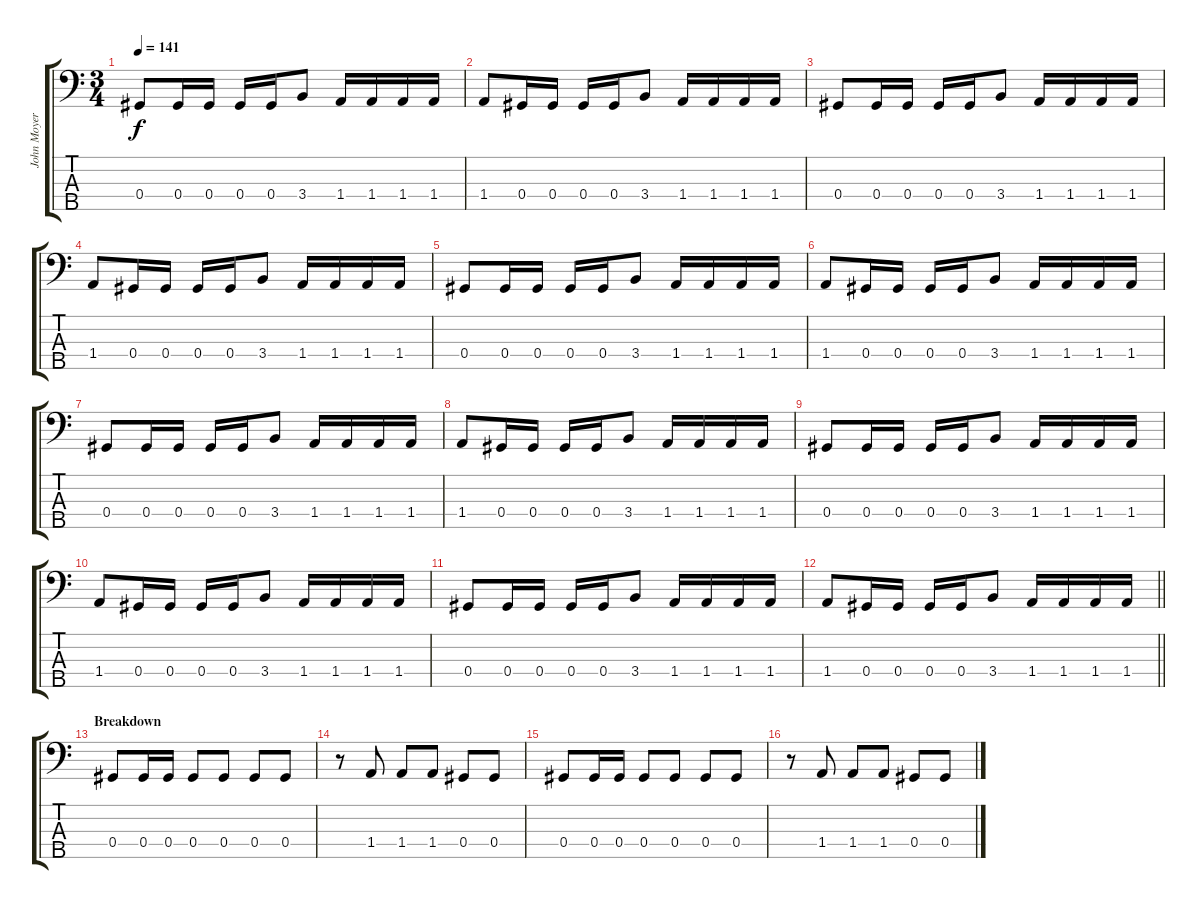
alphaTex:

\track ("John Moyer (Bass)" "John Moyer") {instrument electricbassfinger}
\staff {score tabs}
\tuning (Ab2 Gb2 Db2 Ab1 Db1) {hide}
\ts (3 4)
\tempo 141
\clef f4
\ks c
0.4.8{dy f} 0.4.16 0.4.16 0.4.16 0.4.16 3.4.8 1.4.16 1.4.16 1.4.16 1.4.16 |
1.4.8 0.4.16 0.4.16 0.4.16 0.4.16 3.4.8 1.4.16 1.4.16 1.4.16 1.4.16 |
0.4.8 0.4.16 0.4.16 0.4.16 0.4.16 3.4.8 1.4.16 1.4.16 1.4.16 1.4.16 |
1.4.8 0.4.16 0.4.16 0.4.16 0.4.16 3.4.8 1.4.16 1.4.16 1.4.16 1.4.16 |
0.4.8 0.4.16 0.4.16 0.4.16 0.4.16 3.4.8 1.4.16 1.4.16 1.4.16 1.4.16 |
1.4.8 0.4.16 0.4.16 0.4.16 0.4.16 3.4.8 1.4.16 1.4.16 1.4.16 1.4.16 |
0.4.8 0.4.16 0.4.16 0.4.16 0.4.16 3.4.8 1.4.16 1.4.16 1.4.16 1.4.16 |
1.4.8 0.4.16 0.4.16 0.4.16 0.4.16 3.4.8 1.4.16 1.4.16 1.4.16 1.4.16 |
0.4.8 0.4.16 0.4.16 0.4.16 0.4.16 3.4.8 1.4.16 1.4.16 1.4.16 1.4.16 |
1.4.8 0.4.16 0.4.16 0.4.16 0.4.16 3.4.8 1.4.16 1.4.16 1.4.16 1.4.16 |
0.4.8 0.4.16 0.4.16 0.4.16 0.4.16 3.4.8 1.4.16 1.4.16 1.4.16 1.4.16 |
\barLineRight lightlight
1.4.8 0.4.16 0.4.16 0.4.16 0.4.16 3.4.8 1.4.16 1.4.16 1.4.16 1.4.16 |
\section ("" "Breakdown")
0.4.8 0.4.16 0.4.16 0.4.8 0.4.8 0.4.8 0.4.8 |
r.8 1.4.8 1.4.8 1.4.8 0.4.8 0.4.8 |
0.4.8 0.4.16 0.4.16 0.4.8 0.4.8 0.4.8 0.4.8 |
r.8 1.4.8 1.4.8 1.4.8 0.4.8 0.4.8
